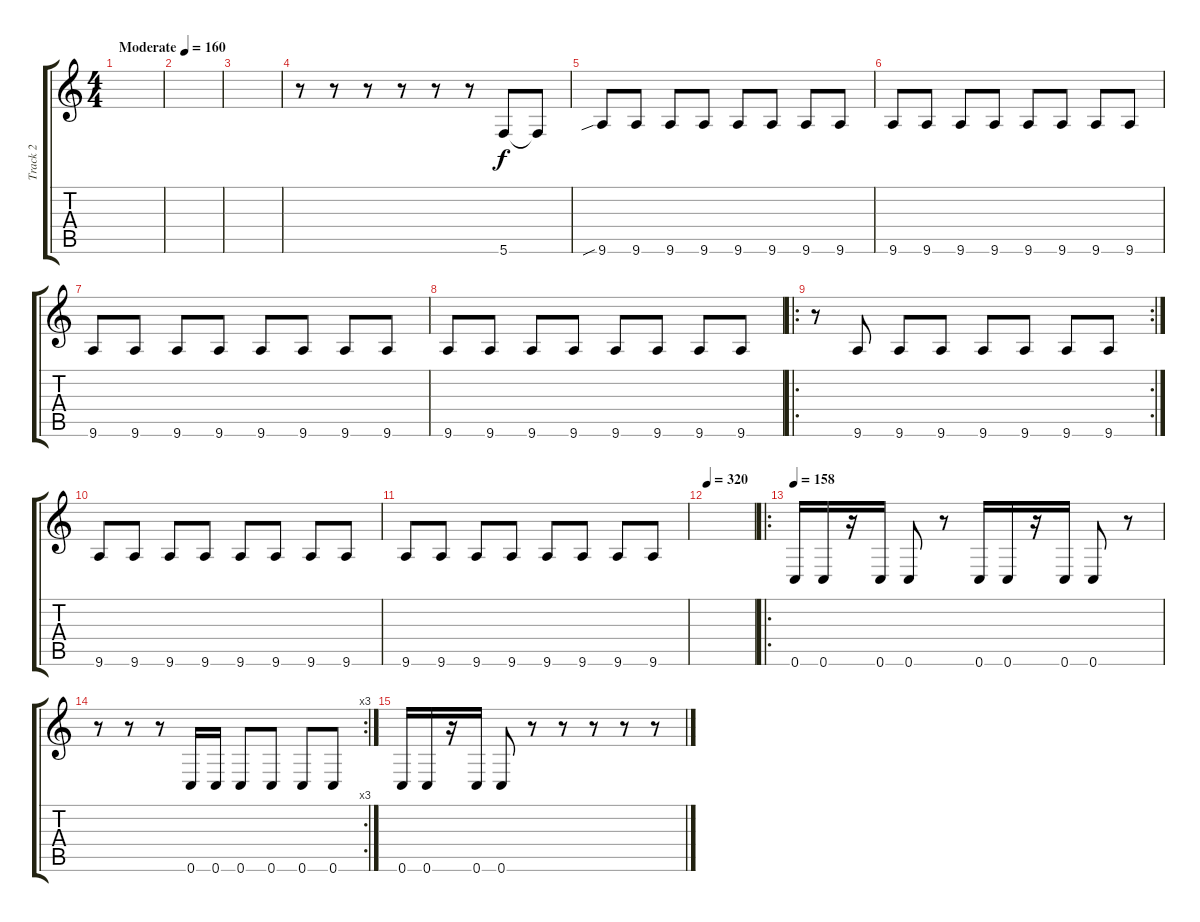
\track ("Track 2" "Track 2") {instrument electricbasspick}
\staff {score tabs}
\tuning (D4 A3 F3 C3 G2 C2) {hide}
\ts (4 4)
\tempo (160 "Moderate")
\clef g2
\ks c
|
|
|
r.8 r.8 r.8 r.8 r.8 r.8 5.6.8 5.6{t}.8 |
9.6{sib}.8 9.6.8 9.6.8 9.6.8 9.6.8 9.6.8 9.6.8 9.6.8 |
9.6.8 9.6.8 9.6.8 9.6.8 9.6.8 9.6.8 9.6.8 9.6.8 |
9.6.8 9.6.8 9.6.8 9.6.8 9.6.8 9.6.8 9.6.8 9.6.8 |
9.6.8 9.6.8 9.6.8 9.6.8 9.6.8 9.6.8 9.6.8 9.6.8 |
\ro
\rc 2
r.8 9.6.8 9.6.8 9.6.8 9.6.8 9.6.8 9.6.8 9.6.8 |
9.6.8 9.6.8 9.6.8 9.6.8 9.6.8 9.6.8 9.6.8 9.6.8 |
9.6.8 9.6.8 9.6.8 9.6.8 9.6.8 9.6.8 9.6.8 9.6.8 |
\tempo 320
|
\ro
\tempo 158
0.6.16 0.6.16 r.16 0.6.16 0.6.8 r.8 0.6.16 0.6.16 r.16 0.6.16 0.6.8 r.8 |
\rc 3
r.8 r.8 r.8 0.6.16 0.6.16 0.6.8 0.6.8 0.6.8 0.6.8 |
0.6.16 0.6.16 r.16 0.6.16 0.6.8 r.8 r.8 r.8 r.8 r.8
